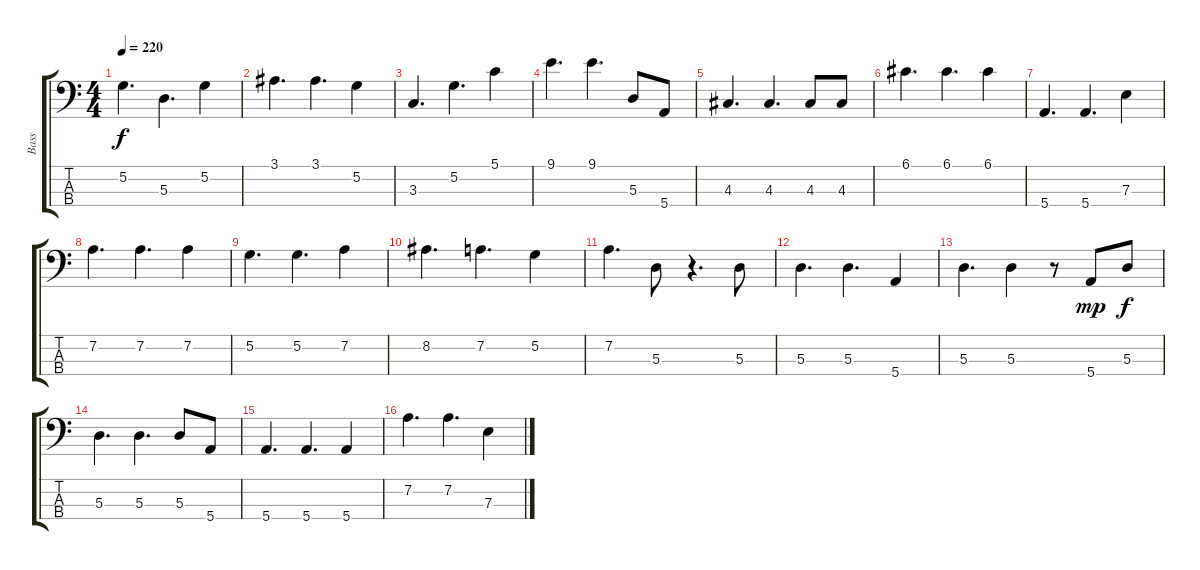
\track ("Bass" "Bass") {instrument electricbassfinger}
\staff {score tabs}
\tuning (G2 D2 A1 E1) {hide}
\ts (4 4)
\tempo 220
\clef f4
\ks c
5.2.4{d dy f} 5.3.4{d} 5.2.4 |
3.1.4{d} 3.1.4{d} 5.2.4 |
3.3.4{d} 5.2.4{d} 5.1.4 |
9.1.4{d} 9.1.4{d} 5.3.8 5.4.8 |
4.3.4{d} 4.3.4{d} 4.3.8 4.3.8 |
6.1.4{d} 6.1.4{d} 6.1.4 |
5.4.4{d} 5.4.4{d} 7.3.4 |
7.2.4{d} 7.2.4{d} 7.2.4 |
5.2.4{d} 5.2.4{d} 7.2.4 |
8.2.4{d} 7.2.4{d} 5.2.4 |
7.2.4{d} 5.3.8 r.4{d} 5.3.8 |
5.3.4{d} 5.3.4{d} 5.4.4 |
5.3.4{d} 5.3.4 r.8 5.4.8{dy mp} 5.3.8{dy f} |
5.3.4{d} 5.3.4{d} 5.3.8 5.4.8 |
5.4.4{d} 5.4.4{d} 5.4.4 |
7.2.4{d} 7.2.4{d} 7.3.4
